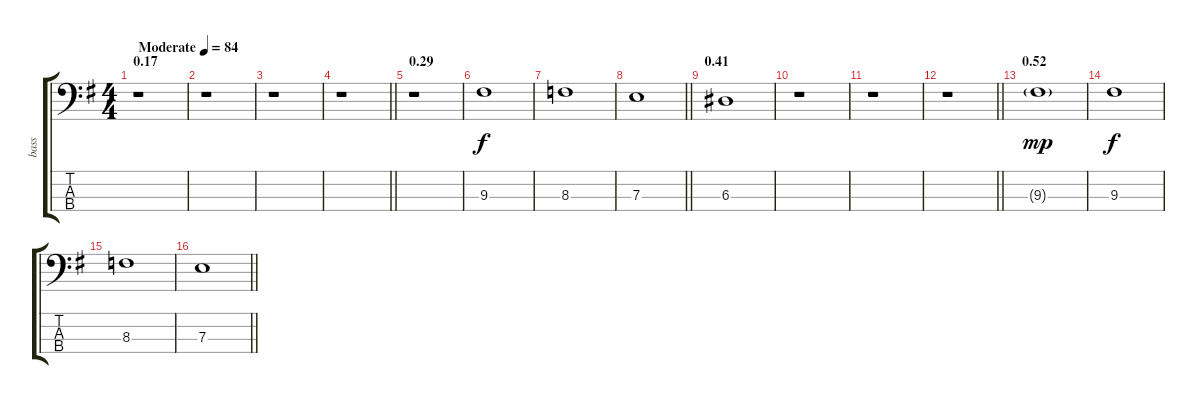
\track ("bass" "bass") {instrument acousticbass}
\staff {score tabs}
\tuning (G2 D2 A1 E1) {hide}
\ts (4 4)
\section ("" "0.17")
\tempo (84 "Moderate")
\clef f4
\ks g
r.1{dy f instrument acousticbass} |
r.1 |
r.1 |
\barLineRight lightlight
r.1 |
\section ("" "0.29")
r.1 |
9.3.1 |
8.3.1 |
\barLineRight lightlight
7.3.1 |
\section ("" "0.41")
6.3.1 |
r.1 |
r.1 |
\barLineRight lightlight
r.1 |
\section ("" "0.52")
9.3{g}.1{dy mp} |
9.3.1{dy f} |
8.3.1 |
\barLineRight lightlight
7.3.1
